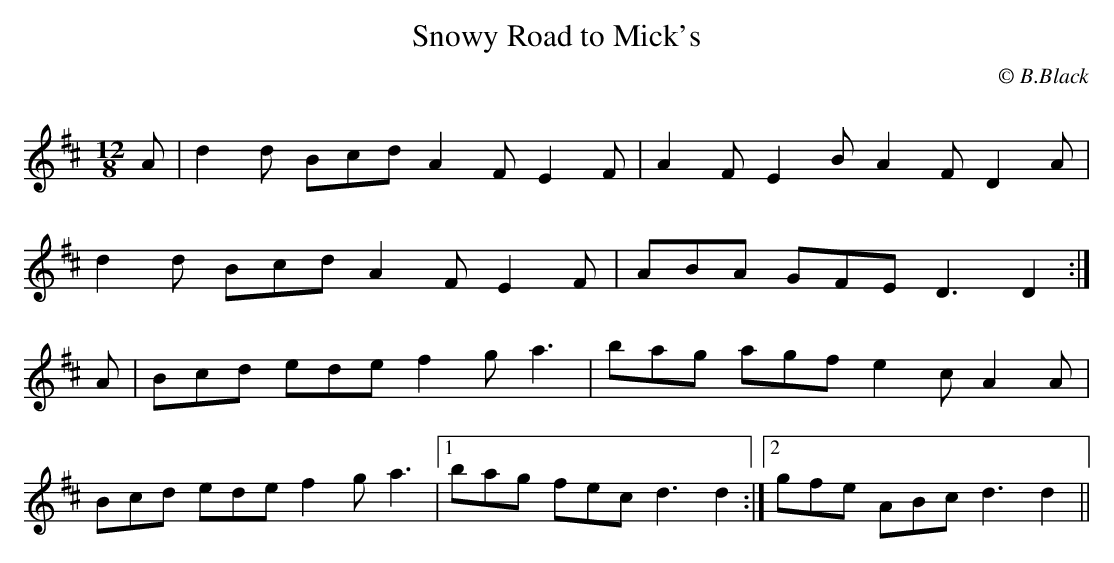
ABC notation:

X:1
T: Snowy Road to Mick's
C: © B.Black
Q: 425
M: 12/8
L: 1/8
K:D
A | d2 d Bcd A2 F E2 F | A2 F E2 B A2 F D2 A |
d2 d Bcd A2 F E2 F | ABA GFE D3 D2 :|
A | Bcd ede f2 g a3 | bag agf e2 c A2 A |
Bcd ede f2 g a3 |1 bag fec d3 d2 :|2 gfe ABc d3 d2 ||
